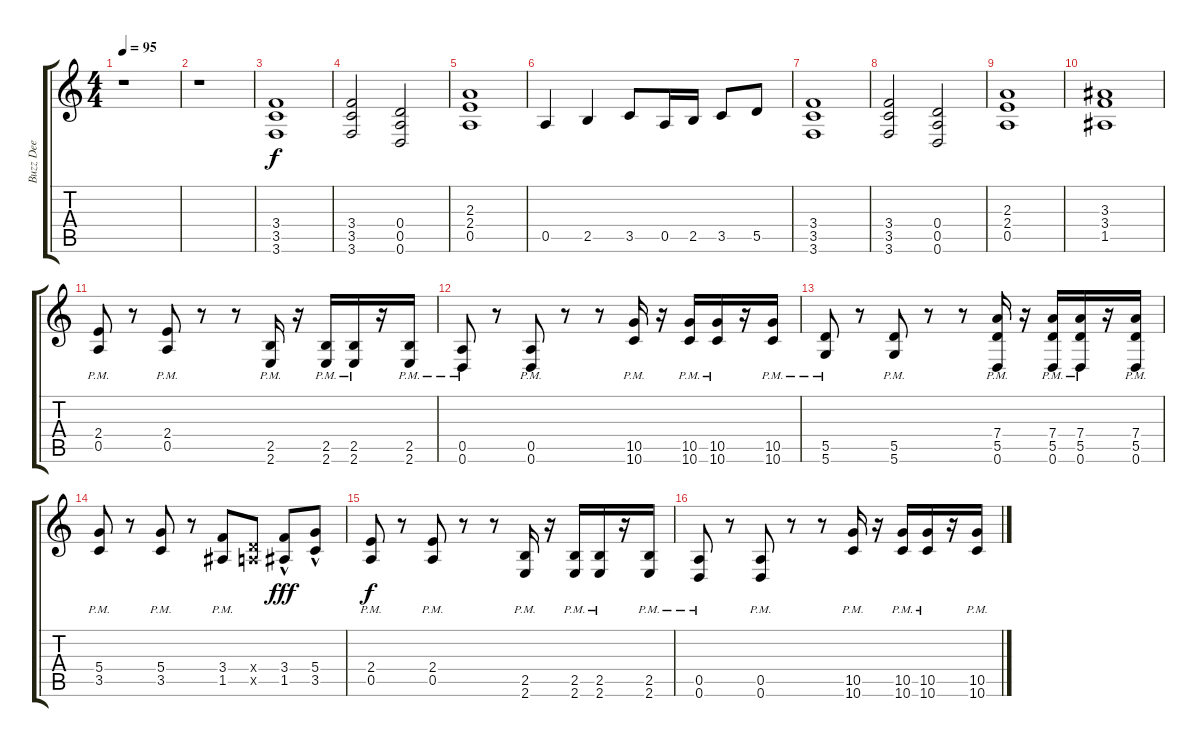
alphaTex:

\track ("Buzz Dee" "Buzz Dee") {instrument distortionguitar}
\staff {score tabs}
\tuning (E4 B3 G3 D3 A2 D2) {hide}
\ts (4 4)
\tempo 95
\clef g2
\ks c
r.1{dy f} |
r.1 |
(3.4 3.5 3.6).1 |
(3.4 3.5 3.6).2 (0.4 0.5 0.6).2 |
(2.3 2.4 0.5).1 |
0.5.4 2.5.4 3.5.8 0.5.16 2.5.16 3.5.8 5.5.8 |
(3.4 3.5 3.6).1 |
(3.4 3.5 3.6).2 (0.4 0.5 0.6).2 |
(2.3 2.4 0.5).1 |
(3.3 3.4 1.5).1 |
(2.4{pm} 0.5{pm}).8 r.8 (2.4{pm} 0.5{pm}).8 r.8 r.8 (2.5{pm} 2.6{pm}).16 r.16 (2.5{pm} 2.6{pm}).16 (2.5{pm} 2.6{pm}).16 r.16 (2.5{pm} 2.6{pm}).16 |
(0.5{pm} 0.6{pm}).8 r.8 (0.5{pm} 0.6{pm}).8 r.8 r.8 (10.5{pm} 10.6{pm}).16 r.16 (10.5{pm} 10.6{pm}).16 (10.5{pm} 10.6{pm}).16 r.16 (10.5{pm} 10.6{pm}).16 |
(5.5{pm} 5.6{pm}).8 r.8 (5.5{pm} 5.6{pm}).8 r.8 r.8 (7.4{pm} 5.5{pm} 0.6{pm}).16 r.16 (7.4{pm} 5.5{pm} 0.6{pm}).16 (7.4{pm} 5.5{pm} 0.6{pm}).16 r.16 (7.4{pm} 5.5{pm} 0.6{pm}).16 |
(5.4{pm} 3.5{pm}).8 r.8 (5.4{pm} 3.5{pm}).8 r.8 (3.4{pm} 1.5{pm}).8 (0.4{x} 0.5{x}).8 (3.4{hac} 1.5{hac}).8{dy fff} (5.4{hac} 3.5{hac}).8 |
(2.4{pm} 0.5{pm}).8{dy f} r.8 (2.4{pm} 0.5{pm}).8 r.8 r.8 (2.5{pm} 2.6{pm}).16 r.16 (2.5{pm} 2.6{pm}).16 (2.5{pm} 2.6{pm}).16 r.16 (2.5{pm} 2.6{pm}).16 |
(0.5{pm} 0.6{pm}).8 r.8 (0.5{pm} 0.6{pm}).8 r.8 r.8 (10.5{pm} 10.6{pm}).16 r.16 (10.5{pm} 10.6{pm}).16 (10.5{pm} 10.6{pm}).16 r.16 (10.5{pm} 10.6{pm}).16
